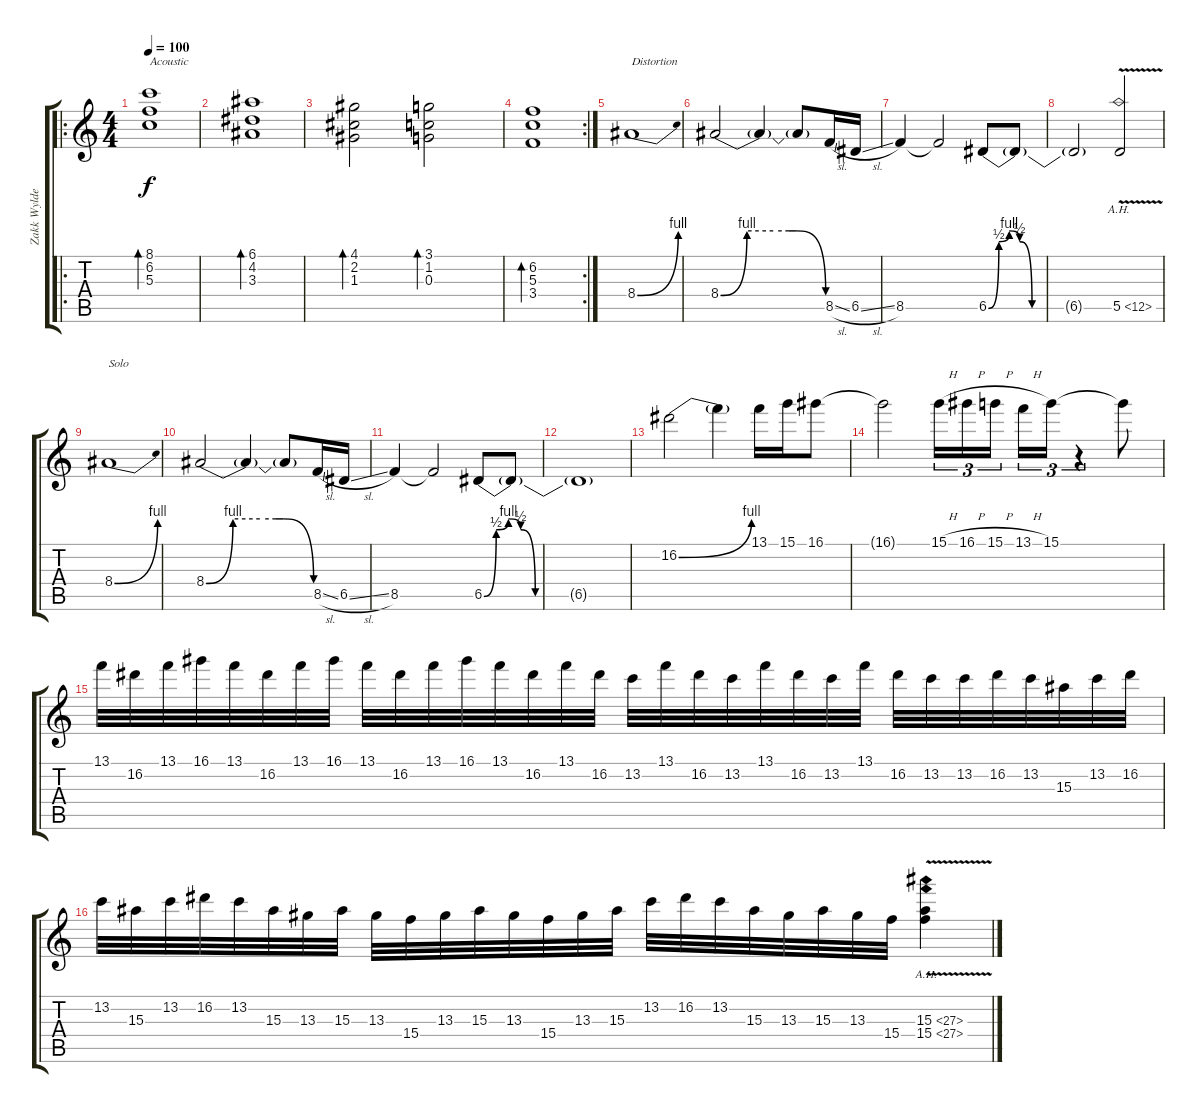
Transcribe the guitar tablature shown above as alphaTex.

\track ("Zakk Wylde (Lead)" "Zakk Wylde") {instrument distortionguitar}
\staff {score tabs}
\tuning (E4 B3 G3 D3 A2 E2) {hide}
\ro
\ts (4 4)
\tempo 100
\clef g2
\ks c
(8.1 6.2 5.3).1{bd 240 txt "Acoustic" dy f instrument acousticguitarsteel} |
(6.1 4.2 3.3).1{bd 240} |
(4.1 2.2 1.3).2{bd 240} (3.1 1.2 0.3).2{bd 240} |
\rc 2
(6.2 5.3 3.4).1{bd 240} |
8.4{be (bend 0 0 60 4)}.1{txt "Distortion" volume 16 instrument distortionguitar} |
8.4{be (custom 0 0 15 4 30 4 39 4 43 4 60 0)}.2 8.4{t}.4 8.4{t}.8 8.5{sl}.16 6.5{sl}.16 |
8.5.4 8.5{t}.2 6.5{be (custom 0 0 5 2 10 4 15 2 21 0 30 0 45 0 60 0)}.8 6.5{t}.8 |
6.5{t}.2 5.5{ah 7 v}.2 |
8.4{be (bend 0 0 60 4)}.1{txt "Solo"} |
8.4{be (custom 0 0 15 4 30 4 39 4 43 4 60 0)}.2 8.4{t}.4 8.4{t}.8 8.5{sl}.16 6.5{sl}.16 |
8.5.4 8.5{t}.2 6.5{be (custom 0 0 5 2 10 4 15 2 21 0 30 0 45 0 60 0)}.8 6.5{t}.8 |
6.5{t}.1 |
16.2{be (bend 0 0 60 4)}.2 16.2{t}.4 13.1.16 15.1.16 16.1.8 |
16.1{t}.2 15.1{h}.16{tu (3 2)} 16.1{h}.16{tu (3 2)} 15.1{h}.16{tu (3 2)} 13.1{h}.16{tu (3 2)} 15.1.16{tu (3 2)} r.4{tu (3 2)} 15.1{t}.8 |
13.1.32 16.2.32 13.1.32 16.1.32 13.1.32 16.2.32 13.1.32 16.1.32 13.1.32 16.2.32 13.1.32 16.1.32 13.1.32 16.2.32 13.1.32 16.2.32 13.2.32 13.1.32 16.2.32 13.2.32 13.1.32 16.2.32 13.2.32 13.1.32 16.2.32 13.2.32 13.2.32 16.2.32 13.2.32 15.3.32 13.2.32 16.2.32 |
13.2.32 15.3.32 13.2.32 16.2.32 13.2.32 15.3.32 13.3.32 15.3.32 13.3.32 15.4.32 13.3.32 15.3.32 13.3.32 15.4.32 13.3.32 15.3.32 13.2.32 16.2.32 13.2.32 15.3.32 13.3.32 15.3.32 13.3.32 15.4.32 (15.3{ah 12} 15.4{ah 12 v}).4
